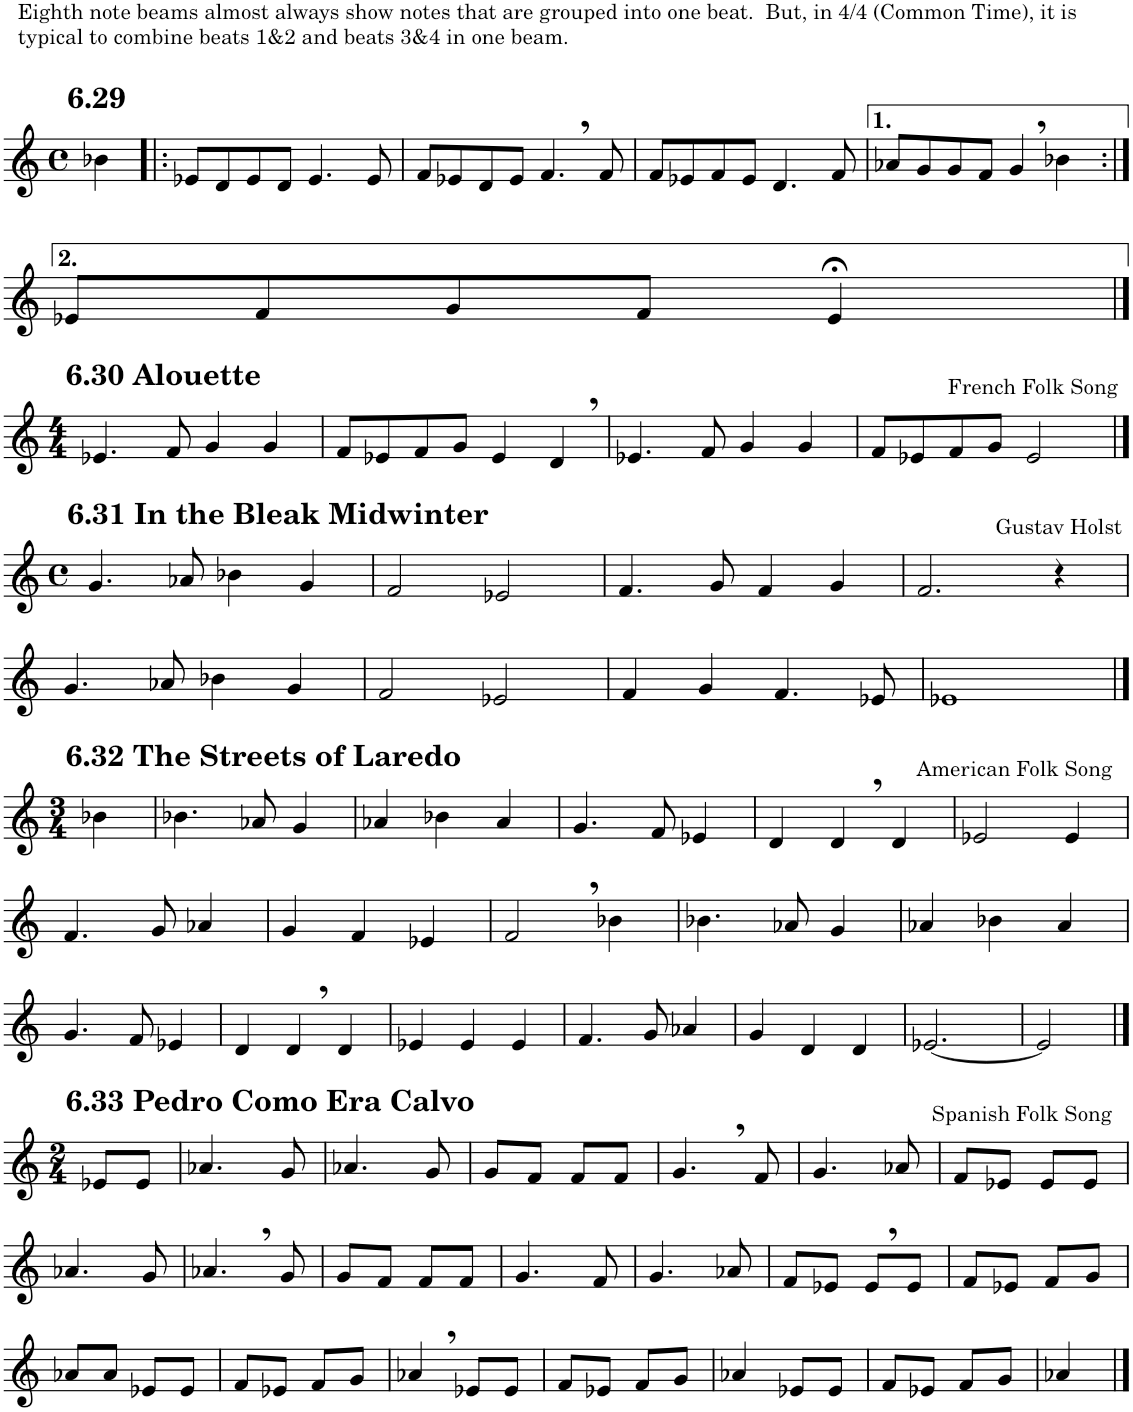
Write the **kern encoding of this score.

**kern
*part1
*staff1
*I"Piano
*I'Pno
!!LO:PB:g=z
*clefG2
*k[]
*M4/4
*met(c)
!!LO:REH:place=s1:a:B:enc=none:fs=14:t=6.29
=276
4b-X\
=277!|:
8e-X/L
8d/
8e-/
8d/J
4.e-/
8e-/
=278
8f/L
8e-X/
8d/
8e-/J
4.f,/
8f/
=279
8f/L
8e-X/
8f/
8e-/J
4.d/
8f/
=280
8a-X/L
8g/
8g/
8f/J
4g,/
4b-X\
!!LO:LB:g=z
=281:|!
8e-X/L
8f/
8g/
8f/J
4e-;</
!!LO:LB:g=z
!!LO:REH:place=s1:a:B:enc=none:fs=14:t=6.30 Alouette
==282
*M4/4
4.e-X/
8f/
4g/
4g/
=283
8f/L
8e-X/
8f/
8g/J
4e-/
4d,/
=284
4.e-X/
8f/
4g/
4g/
=285
8f/L
8e-X/
8f/
8g/J
!LO:TX:a:t=French Folk Song
2e-/
!!LO:LB:g=z
!!LO:REH:place=s1:a:B:enc=none:fs=14:t=6.31 In the Bleak Midwinter
==286
*M4/4
*met(c)
4.g/
8a-X/
4b-X\
4g/
=287
2f/
2e-X/
=288
4.f/
8g/
4f/
4g/
=289
!LO:TX:a:t=Gustav Holst
2.f/
4r
!!LO:LB:g=z
=290
4.g/
8a-X/
4b-X\
4g/
=291
2f/
2e-X/
=292
4f/
4g/
4.f/
8e-X/
=293
1e-X
!!LO:LB:g=z
!!LO:REH:place=s1:a:B:enc=none:fs=14:t=6.32 The Streets of Laredo
==294
*M3/4
4b-X\
=295
4.b-X\
8a-X/
4g/
=296
4a-X/
4b-X\
4a-/
=297
4.g/
8f/
4e-X/
=298
4d/
4d,/
4d/
=299
!LO:TX:a:t=American Folk Song
2e-X/
4e-/
!!LO:LB:g=z
=300
4.f/
8g/
4a-X/
=301
4g/
4f/
4e-X/
=302
2f,/
4b-X\
=303
4.b-X\
8a-X/
4g/
=304
4a-X/
4b-X\
4a-/
!!LO:LB:g=z
=305
4.g/
8f/
4e-X/
=306
4d/
4d,/
4d/
=307
4e-X/
4e-/
4e-/
=308
4.f/
8g/
4a-X/
=309
4g/
4d/
4d/
=310
[2.e-X/
=311
2e-/]
!!LO:LB:g=z
!!LO:REH:place=s1:a:B:enc=none:fs=14:t=6.33 Pedro Como Era Calvo
==312
*M2/4
8e-X/L
8e-/J
=313
4.a-X/
8g/
=314
4.a-X/
8g/
=315
8g/L
8f/J
8f/L
8f/J
=316
4.g,/
8f/
=317
4.g/
!LO:TX:a:t=Spanish Folk Song
8a-X/
=318
8f/L
8e-X/J
8e-/L
8e-/J
!!LO:LB:g=z
=319
4.a-X/
8g/
=320
4.a-X,/
8g/
=321
8g/L
8f/J
8f/L
8f/J
=322
4.g/
8f/
=323
4.g/
8a-X/
=324
8f/L
8e-X/J
8e-,/L
8e-/J
=325
8f/L
8e-X/J
8f/L
8g/J
!!LO:LB:g=z
=326
8a-X/L
8a-/J
8e-X/L
8e-/J
=327
8f/L
8e-X/J
8f/L
8g/J
=328
4a-X,/
8e-X/L
8e-/J
=329
8f/L
8e-X/J
8f/L
8g/J
=330
4a-X/
8e-X/L
8e-/J
=331
8f/L
8e-X/J
8f/L
8g/J
=332
4a-X/
==
*-
